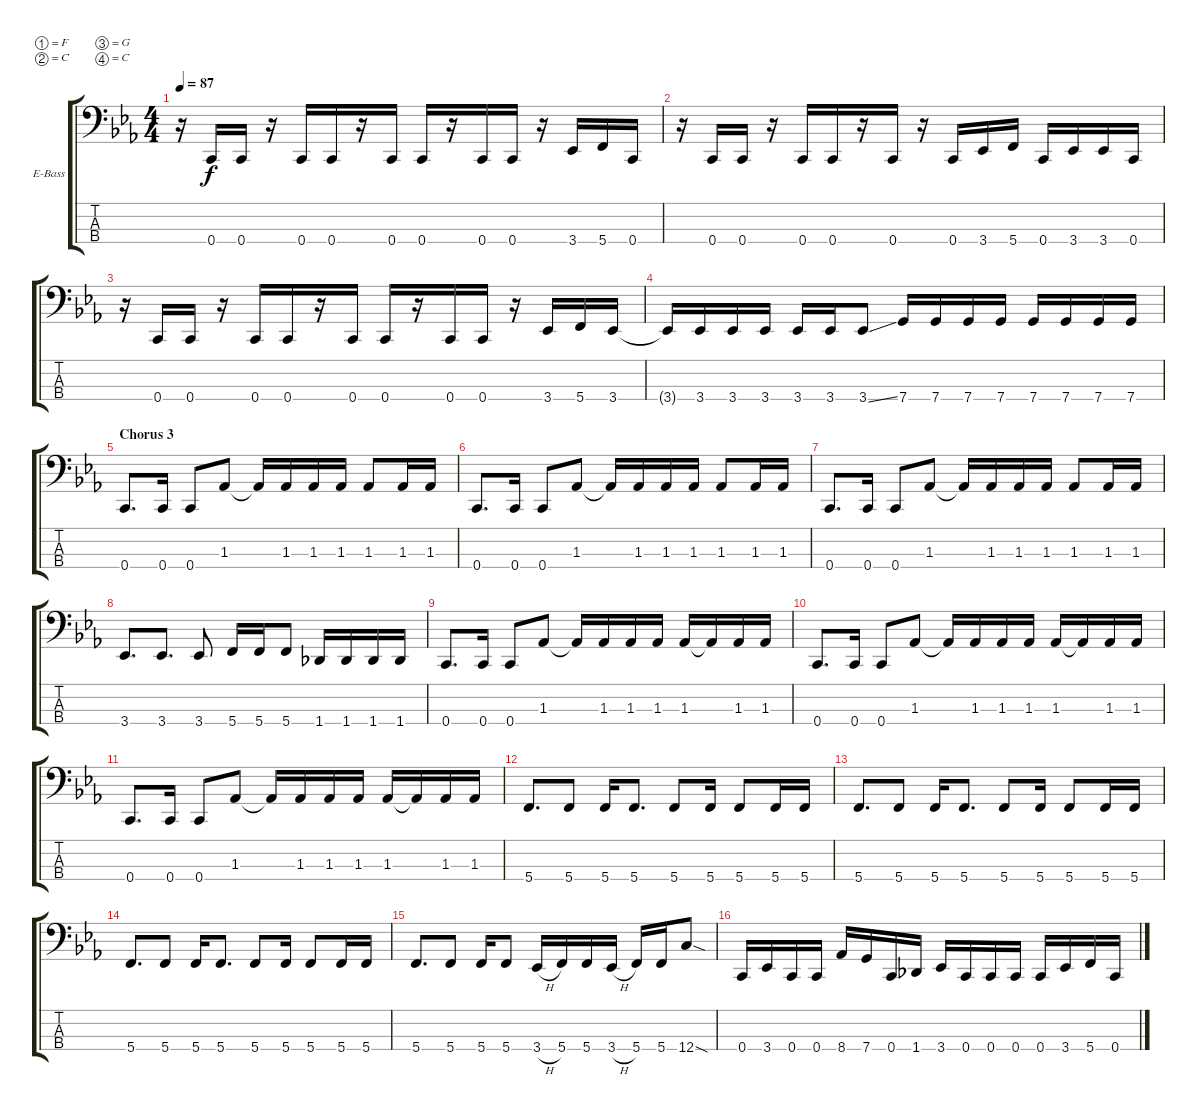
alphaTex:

\bracketExtendMode groupsimilarinstruments
\firstSystemTrackNameOrientation horizontal
\otherSystemsTrackNameOrientation horizontal
\track ("John Moyer" "E-Bass") {instrument electricbassfinger}
\staff {score tabs}
\tuning (F2 C2 G1 C1)
\ts (4 4)
\tempo 87
\clef f4
\ks cminor
r.16{dy f} 0.4.16 0.4.16 r.16 0.4.16 0.4.16 r.16 0.4.16 0.4.16 r.16 0.4.16 0.4.16 r.16 3.4.16 5.4.16 0.4.16 |
r.16 0.4.16 0.4.16 r.16 0.4.16 0.4.16 r.16 0.4.16 r.16 0.4.16 3.4.16 5.4.16 0.4.16 3.4.16 3.4.16 0.4.16 |
r.16 0.4.16 0.4.16 r.16 0.4.16 0.4.16 r.16 0.4.16 0.4.16 r.16 0.4.16 0.4.16 r.16 3.4.16 5.4.16 3.4.16 |
3.4{t}.16 3.4.16 3.4.16 3.4.16 3.4.16 3.4.16 3.4{ss}.8 7.4.16 7.4.16 7.4.16 7.4.16 7.4.16 7.4.16 7.4.16 7.4.16 |
\section ("" "Chorus 3")
0.4.8{d} 0.4.16 0.4.8 1.3.8 1.3{t}.16 1.3.16 1.3.16 1.3.16 1.3.8 1.3.16 1.3.16 |
0.4.8{d} 0.4.16 0.4.8 1.3.8 1.3{t}.16 1.3.16 1.3.16 1.3.16 1.3.8 1.3.16 1.3.16 |
0.4.8{d} 0.4.16 0.4.8 1.3.8 1.3{t}.16 1.3.16 1.3.16 1.3.16 1.3.8 1.3.16 1.3.16 |
3.4.8{d} 3.4.8{d} 3.4.8 5.4.16 5.4.16 5.4.8 1.4.16 1.4.16 1.4.16 1.4.16 |
0.4.8{d} 0.4.16 0.4.8 1.3.8 1.3{t}.16 1.3.16 1.3.16 1.3.16 1.3.16 1.3{t}.16 1.3.16 1.3.16 |
0.4.8{d} 0.4.16 0.4.8 1.3.8 1.3{t}.16 1.3.16 1.3.16 1.3.16 1.3.16 1.3{t}.16 1.3.16 1.3.16 |
0.4.8{d} 0.4.16 0.4.8 1.3.8 1.3{t}.16 1.3.16 1.3.16 1.3.16 1.3.16 1.3{t}.16 1.3.16 1.3.16 |
5.4.8{d} 5.4.8 5.4.16 5.4.8{d} 5.4.8 5.4.16 5.4.8 5.4.16 5.4.16 |
5.4.8{d} 5.4.8 5.4.16 5.4.8{d} 5.4.8 5.4.16 5.4.8 5.4.16 5.4.16 |
5.4.8{d} 5.4.8 5.4.16 5.4.8{d} 5.4.8 5.4.16 5.4.8 5.4.16 5.4.16 |
5.4.8{d} 5.4.8 5.4.16 5.4.8 3.4{h}.16 5.4.16 5.4.16 3.4{h}.16 5.4.16 5.4.16 12.4{sod}.8 |
0.4.16 3.4.16 0.4.16 0.4.16 8.4.16 7.4.16 0.4.16 1.4.16 3.4.16 0.4.16 0.4.16 0.4.16 0.4.16 3.4.16 5.4.16 0.4.16
